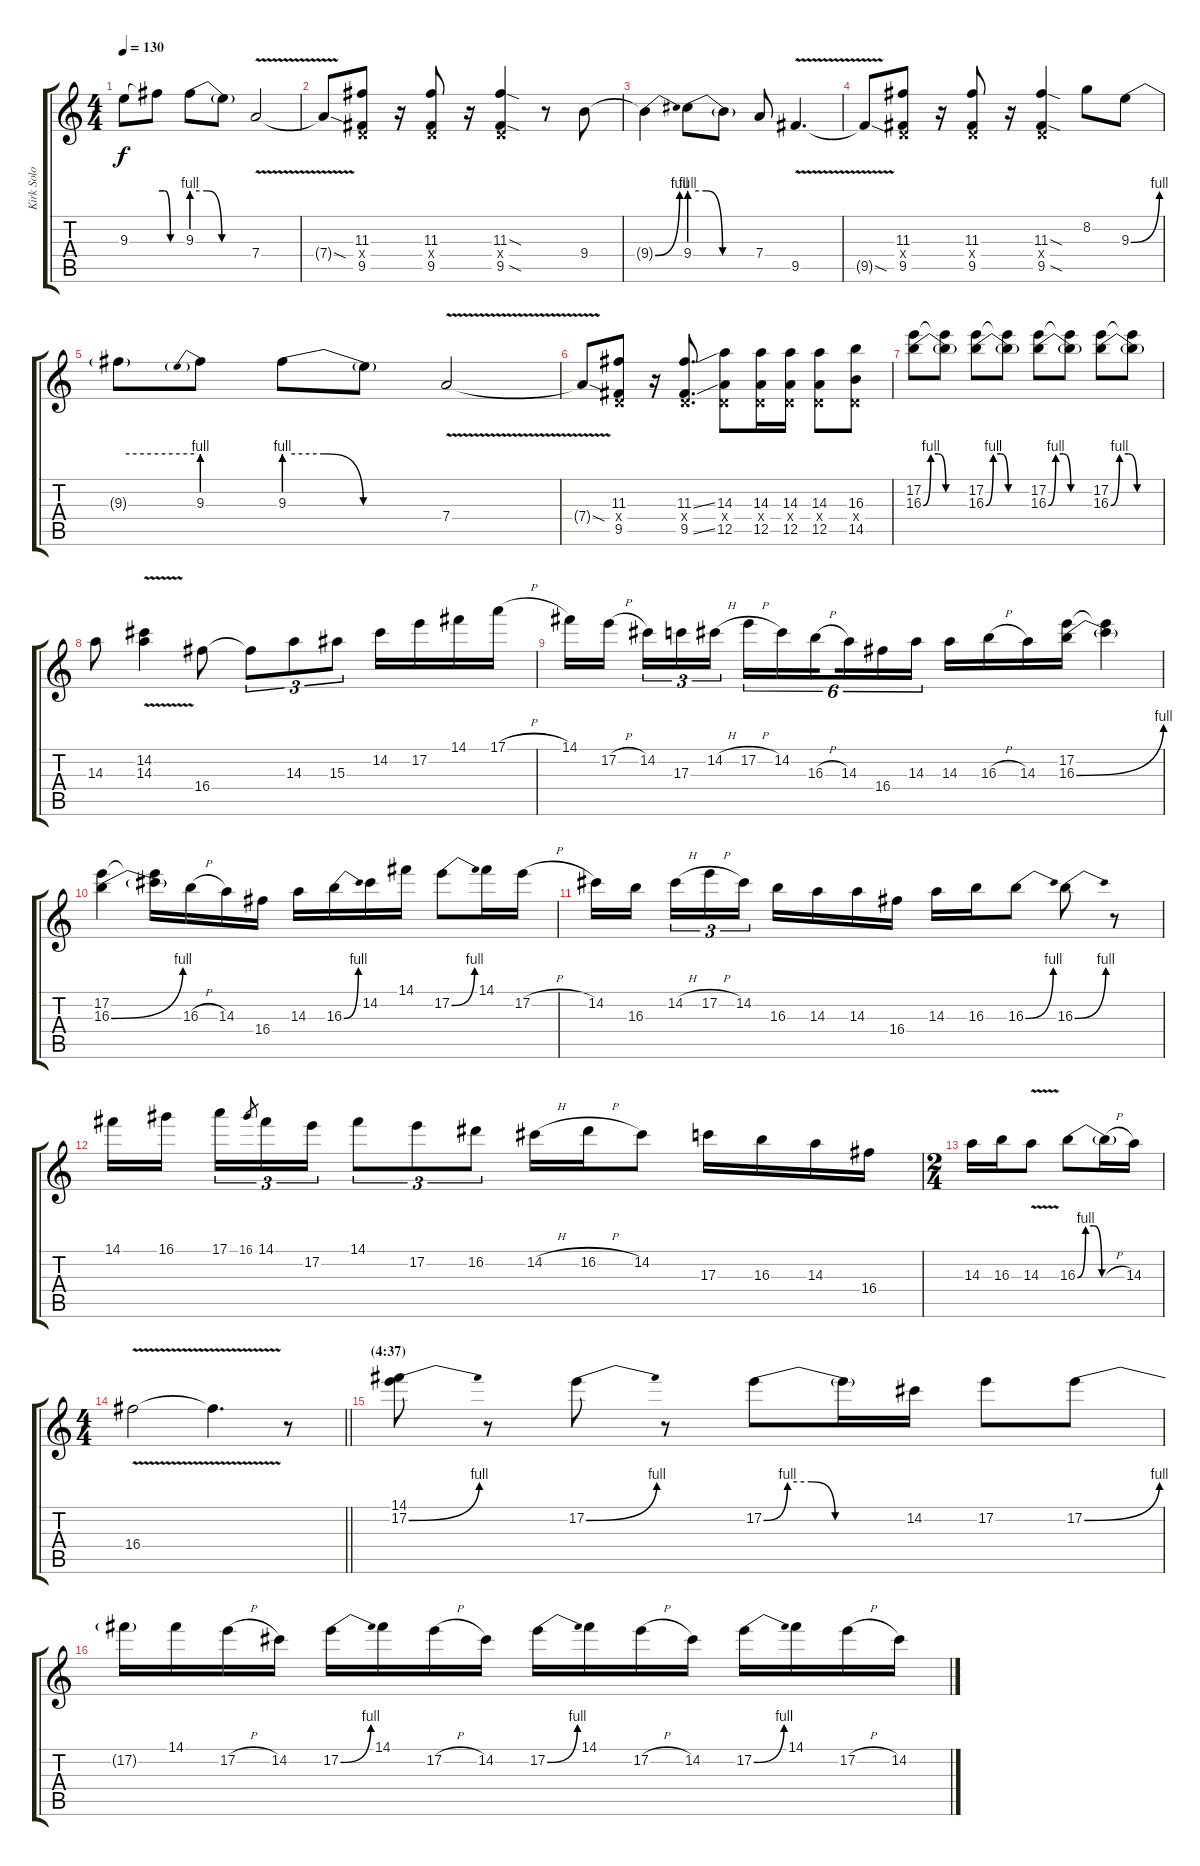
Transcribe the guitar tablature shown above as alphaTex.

\track ("Kirk Solo" "Kirk Solo") {instrument distortionguitar}
\staff {score tabs}
\tuning (E4 B3 G3 D3 A2 E2) {hide}
\ts (4 4)
\tempo 130
\clef g2
\ks c
9.3{t}.8{dy f} 9.3{be (custom 0 4 15 4 30 0 60 0) t}.8 9.3{be (custom 0 4 15 4 30 0 60 0)}.8 9.3{t}.8 7.4{v}.2 |
7.4{sod t}.8 (11.3 0.4{x} 9.5).8 r.16 (11.3 0.4{x} 9.5).8 r.16 (11.3{sod} 0.4{x} 9.5{sod}).4 r.8 9.4.8 |
9.4{be (bend 0 0 60 4) t}.4 9.4{be (custom 0 4 15 4 30 0 60 0)}.8 9.4{t}.8 7.4.8 9.5{v}.4{d} |
9.5{sod t}.8 (11.3 0.4{x} 9.5).8 r.16 (11.3 0.4{x} 9.5).8 r.16 (11.3{sod} 0.4{x} 9.5{sod}).4 8.2.8 9.3{be (bend 0 0 60 4)}.8 |
9.3{be (hold 0 4 60 4) t}.8 9.3{be (prebend 0 4 60 4)}.8 9.3{be (custom 0 4 15 4 30 0 60 0)}.8 9.3{t}.8 7.4{v}.2 |
7.4{sod t}.8 (11.3 0.4{x} 9.5).8 r.16 (11.3{ss} 0.4{x} 9.5{ss}).8{d} (14.3 0.4{x} 12.5).8 (14.3 0.4{x} 12.5).16 (14.3 0.4{x} 12.5).16 (14.3 0.4{x} 12.5).8 (16.3 0.4{x} 14.5).8 |
(17.2 16.3{be (custom 0 0 10 4 20 4 30 0 60 0)}).8 (17.2{t} 16.3{t}).8 (17.2 16.3{be (custom 0 0 10 4 20 4 30 0 60 0)}).8 (17.2{t} 16.3{t}).8 (17.2 16.3{be (custom 0 0 10 4 20 4 30 0 60 0)}).8 (17.2{t} 16.3{t}).8 (17.2 16.3{be (custom 0 0 10 4 20 4 30 0 60 0)}).8 (17.2{t} 16.3{t}).8 |
14.3.8 (14.2{v} 14.3{v}).4 16.4.8 16.4{t}.8{tu (3 2)} 14.3.8{tu (3 2)} 15.3.8{tu (3 2)} 14.2.16 17.2.16 14.1.16 17.1{h}.16 |
14.1.16 17.2{h}.16{beam splitsecondary} 14.2.16{tu (3 2)} 17.3.16{tu (3 2)} 14.2{h}.16{tu (3 2)} 17.2{h}.16{tu (6 4)} 14.2.16{tu (6 4)} 16.3{h}.16{tu (6 4) beam splitsecondary} 14.3.16{tu (6 4)} 16.4.16{tu (6 4)} 14.3.16{tu (6 4)} 14.3.16 16.3{h}.16 14.3.16 (17.2 16.3{be (bend 0 0 60 4)}).16 (17.2{t} 16.3{t}).4 |
(17.2 16.3{be (bend 0 0 60 4)}).4 (17.2{t} 16.3{t}).16 16.3{h}.16 14.3.16 16.4.16 14.3.16 16.3{be (bend 0 0 60 4)}.16 14.2.16 14.1.16 17.2{be (bend 0 0 60 4)}.8 14.1.16 17.2{h}.16 |
14.2.16 16.3.16{beam splitsecondary} 14.2{h}.16{tu (3 2)} 17.2{h}.16{tu (3 2)} 14.2.16{tu (3 2)} 16.3.16 14.3.16 14.3.16 16.4.16 14.3.16 16.3.16 16.3{be (bend 0 0 60 4)}.8 16.3{be (bend 0 0 60 4)}.8 r.8 |
14.1.16 16.1.16{beam splitsecondary} 17.1.16{tu (3 2)} 16.1.8{gr} 14.1.16{tu (3 2)} 17.2.16{tu (3 2)} 14.1.8{tu (3 2)} 17.2.8{tu (3 2)} 16.2.8{tu (3 2)} 14.2{h}.16 16.2{h}.16 14.2.8 17.3.16 16.3.16 14.3.16 16.4.16 |
\ts (2 4)
14.3.16 16.3.16 14.3{v}.8 16.3{be (custom 0 0 10 4 20 4 30 0 60 0)}.8 16.3{h t}.16 14.3.16 |
\ts (4 4)
\barLineRight lightlight
16.4{v}.2 16.4{t}.4{d} r.8 |
\section ("" "(4:37)")
(14.1 17.2{be (bend 0 0 60 4)}).8 r.8 17.2{be (bend 0 0 60 4)}.8 r.8 17.2{be (custom 0 0 10 4 20 4 30 0 60 0)}.8 17.2{t}.16 14.2.16 17.2.8 17.2{be (bend 0 0 60 4)}.8 |
17.2{t}.16 14.1.16 17.2{h}.16 14.2.16 17.2{be (bend 0 0 60 4)}.16 14.1.16 17.2{h}.16 14.2.16 17.2{be (bend 0 0 60 4)}.16 14.1.16 17.2{h}.16 14.2.16 17.2{be (bend 0 0 60 4)}.16 14.1.16 17.2{h}.16 14.2.16
